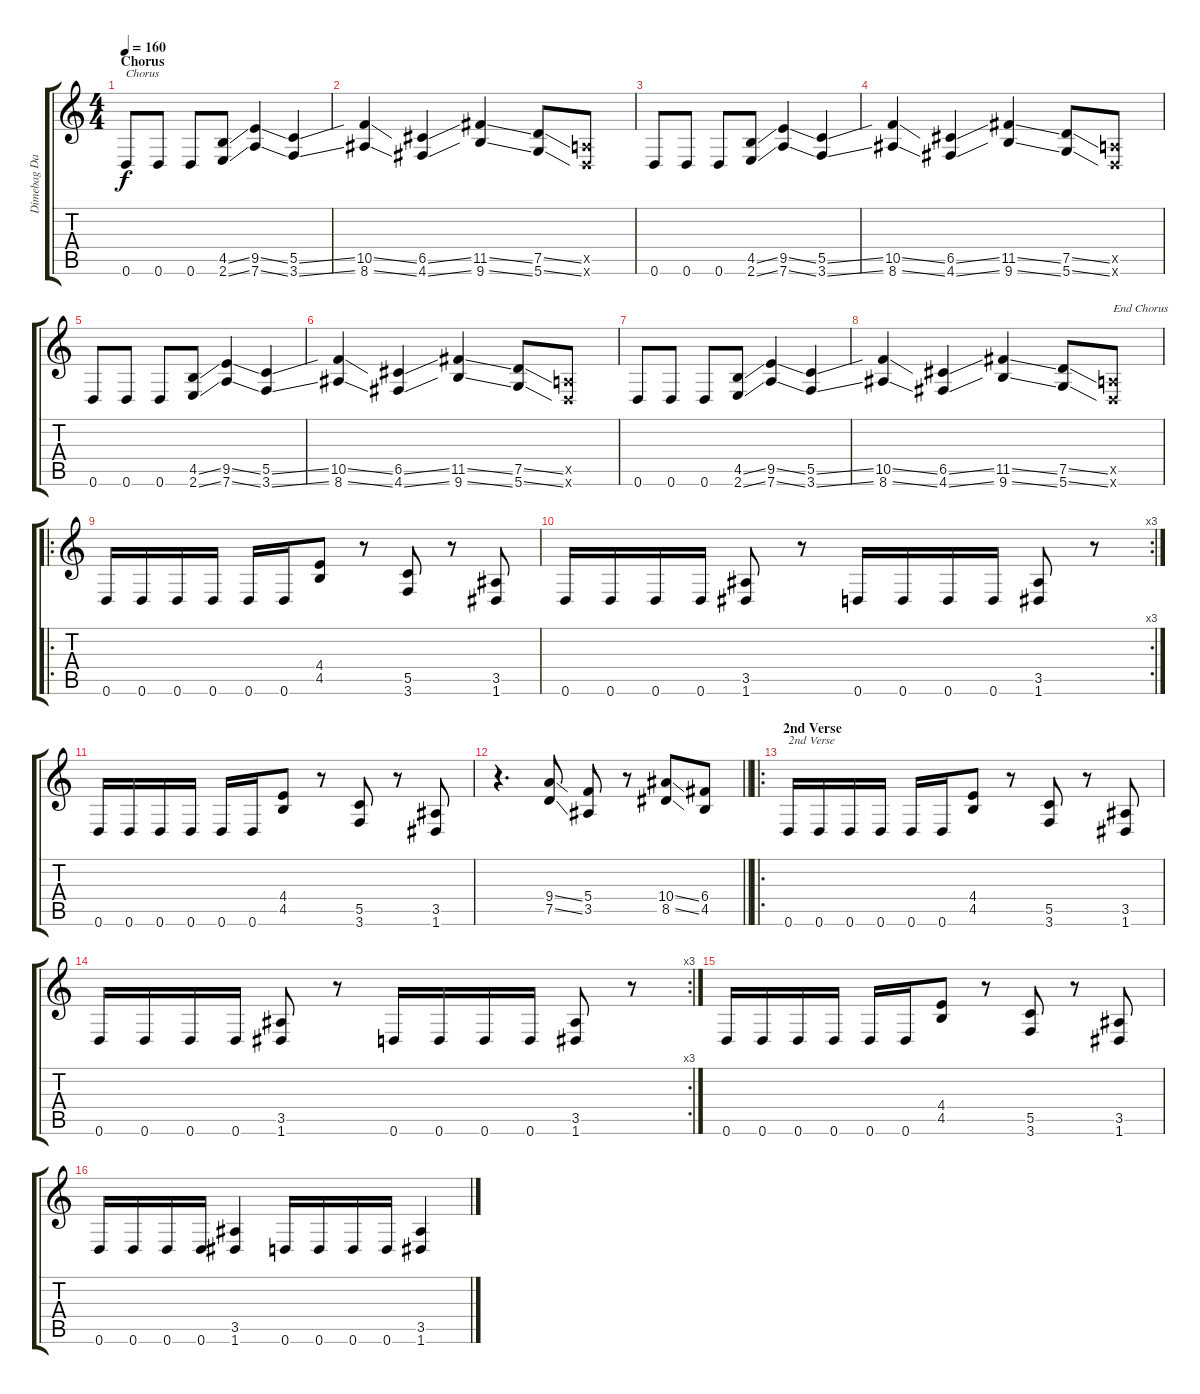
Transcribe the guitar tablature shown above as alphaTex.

\track ("Dimebag Darrell" "Dimebag Da") {instrument distortionguitar}
\staff {score tabs}
\tuning (D4 A3 F3 C3 G2 D2) {hide}
\ts (4 4)
\section ("" "Chorus")
\tempo 160
\clef g2
\ks c
0.6.8{txt "Chorus" dy f} 0.6.8 0.6.8 (4.5{ss} 2.6{ss}).8 (9.5{ss} 7.6{ss}).4 (5.5{ss} 3.6{ss}).4 |
(10.5{ss} 8.6{ss}).4 (6.5{ss} 4.6{ss}).4 (11.5{ss} 9.6{ss}).4 (7.5{ss} 5.6{ss}).8 (2.5{x} 0.6{x}).8 |
0.6.8 0.6.8 0.6.8 (4.5{ss} 2.6{ss}).8 (9.5{ss} 7.6{ss}).4 (5.5{ss} 3.6{ss}).4 |
(10.5{ss} 8.6{ss}).4 (6.5{ss} 4.6{ss}).4 (11.5{ss} 9.6{ss}).4 (7.5{ss} 5.6{ss}).8 (2.5{x} 0.6{x}).8 |
0.6.8 0.6.8 0.6.8 (4.5{ss} 2.6{ss}).8 (9.5{ss} 7.6{ss}).4 (5.5{ss} 3.6{ss}).4 |
(10.5{ss} 8.6{ss}).4 (6.5{ss} 4.6{ss}).4 (11.5{ss} 9.6{ss}).4 (7.5{ss} 5.6{ss}).8 (2.5{x} 0.6{x}).8 |
0.6.8 0.6.8 0.6.8 (4.5{ss} 2.6{ss}).8 (9.5{ss} 7.6{ss}).4 (5.5{ss} 3.6{ss}).4 |
(10.5{ss} 8.6{ss}).4 (6.5{ss} 4.6{ss}).4 (11.5{ss} 9.6{ss}).4 (7.5{ss} 5.6{ss}).8 (2.5{x} 0.6{x}).8{txt "End Chorus"} |
\ro
0.6.16 0.6.16 0.6.16 0.6.16 0.6.16 0.6.16 (4.4 4.5).8 r.8 (5.5 3.6).8 r.8 (3.5 1.6).8 |
\rc 3
0.6.16 0.6.16 0.6.16 0.6.16 (3.5 1.6).8 r.8 0.6.16 0.6.16 0.6.16 0.6.16 (3.5 1.6).8 r.8 |
0.6.16 0.6.16 0.6.16 0.6.16 0.6.16 0.6.16 (4.4 4.5).8 r.8 (5.5 3.6).8 r.8 (3.5 1.6).8 |
\barLineRight lightlight
r.4{d} (9.4{ss} 7.5{ss}).8 (5.4 3.5).8 r.8 (10.4{ss} 8.5{ss}).8 (6.4 4.5).8 |
\ro
\section ("" "2nd Verse")
0.6.16{txt "2nd Verse"} 0.6.16 0.6.16 0.6.16 0.6.16 0.6.16 (4.4 4.5).8 r.8 (5.5 3.6).8 r.8 (3.5 1.6).8 |
\rc 3
0.6.16 0.6.16 0.6.16 0.6.16 (3.5 1.6).8 r.8 0.6.16 0.6.16 0.6.16 0.6.16 (3.5 1.6).8 r.8 |
0.6.16 0.6.16 0.6.16 0.6.16 0.6.16 0.6.16 (4.4 4.5).8 r.8 (5.5 3.6).8 r.8 (3.5 1.6).8 |
0.6.16 0.6.16 0.6.16 0.6.16 (3.5 1.6).4 0.6.16 0.6.16 0.6.16 0.6.16 (3.5 1.6).4
